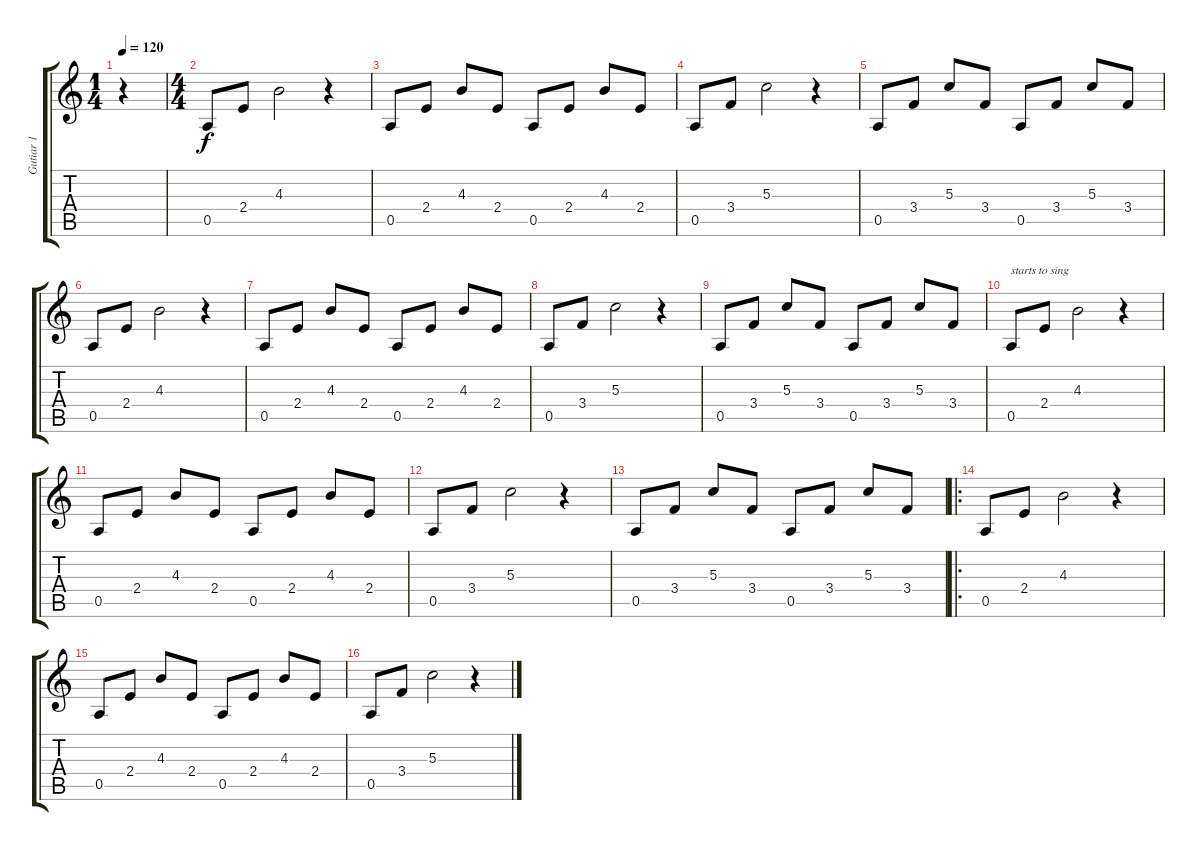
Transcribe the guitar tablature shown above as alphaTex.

\track ("Gutiar 1" "Gutiar 1") {instrument acousticguitarnylon}
\staff {score tabs}
\tuning (E4 B3 G3 D3 A2 E2) {hide}
\ts (1 4)
\tempo 120
\clef g2
\ks c
r.4{dy f instrument acousticguitarnylon} |
\ts (4 4)
0.5.8 2.4.8 4.3.2 r.4 |
0.5.8 2.4.8 4.3.8 2.4.8 0.5.8 2.4.8 4.3.8 2.4.8 |
0.5.8 3.4.8 5.3.2 r.4 |
0.5.8 3.4.8 5.3.8 3.4.8 0.5.8 3.4.8 5.3.8 3.4.8 |
0.5.8 2.4.8 4.3.2 r.4 |
0.5.8 2.4.8 4.3.8 2.4.8 0.5.8 2.4.8 4.3.8 2.4.8 |
0.5.8 3.4.8 5.3.2 r.4 |
0.5.8 3.4.8 5.3.8 3.4.8 0.5.8 3.4.8 5.3.8 3.4.8 |
0.5.8{txt "starts to sing"} 2.4.8 4.3.2 r.4 |
0.5.8 2.4.8 4.3.8 2.4.8 0.5.8 2.4.8 4.3.8 2.4.8 |
0.5.8 3.4.8 5.3.2 r.4 |
0.5.8 3.4.8 5.3.8 3.4.8 0.5.8 3.4.8 5.3.8 3.4.8 |
\ro
0.5.8 2.4.8 4.3.2 r.4 |
0.5.8 2.4.8 4.3.8 2.4.8 0.5.8 2.4.8 4.3.8 2.4.8 |
0.5.8 3.4.8 5.3.2 r.4
